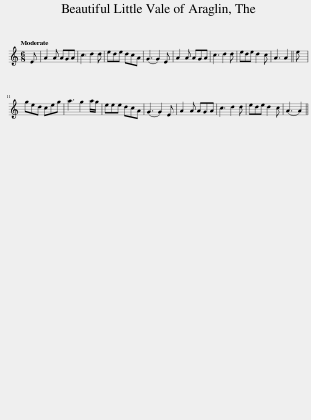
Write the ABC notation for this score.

X:1
L:1/8
Q:1/4=120
M:6/8
I:linebreak $
K:C
V:1 treble
V:1
 E | A2 A AGA | c3 d2 d | ede dcA | (G3 G2) E | %5
 A2 A AGA | c3 d2 d | ede d2 c | A3 A2 || e |$ %10
 ged ceg | a3 g2 a/g/ | eee dcA | (G3 G2) E | A2 A AGA | %15
 c3 d2 d | ede d2 c | (A3 A2) || %18
